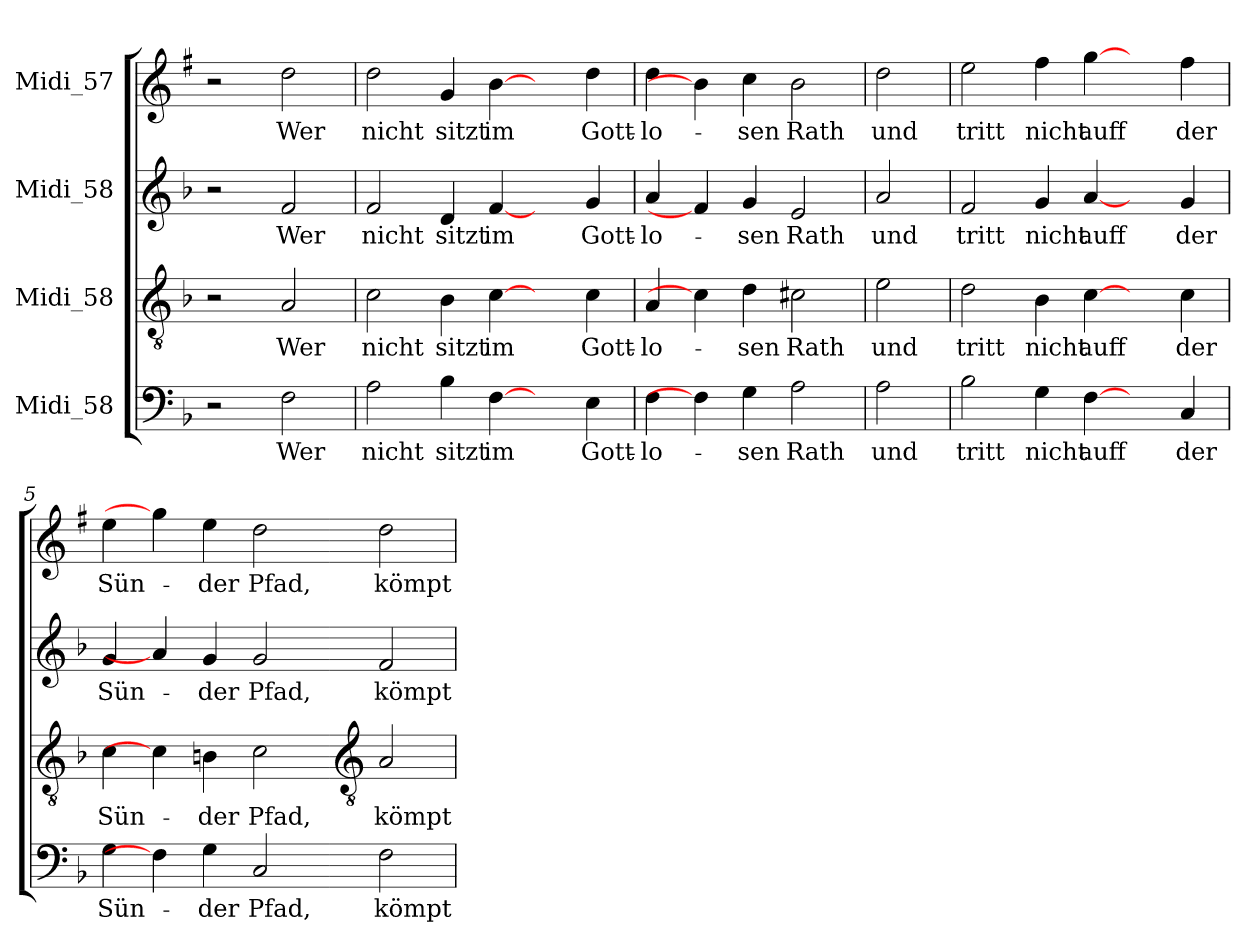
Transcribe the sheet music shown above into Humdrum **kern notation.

**kern	**text	**kern	**text	**kern	**text	**kern	**text
*part4	*part4	*part3	*part3	*part2	*part2	*part1	*part1
*staff4	*staff4	*staff3	*staff3	*staff2	*staff2	*staff1	*staff1
*I"Midi_58	*	*I"Midi_58	*	*I"Midi_58	*	*I"Midi_57	*
*clefF4	*	*clefGv2	*	*clefG2	*	*clefG2	*
*	*	*	*	*	*	*ITrd1c2	*
*k[b-]	*	*k[b-]	*	*k[b-]	*	*k[b-]	*
*F:	*	*F:	*	*F:	*	*F:	*
=	=	=	=	=	=	=	=
2r	.	2r	.	2r	.	2r	.
!	!LO:LY:b	!	!LO:LY:b	!	!LO:LY:b	!	!LO:LY:b
2F	Wer	2A	Wer	2f	Wer	2cc	Wer
=1	=1	=1	=1	=1	=1	=1	=1
!	!LO:LY:b	!	!LO:LY:b	!	!LO:LY:b	!	!LO:LY:b
2A	nicht	2c	nicht	2f	nicht	2cc	nicht
!	!LO:LY:b	!	!LO:LY:b	!	!LO:LY:b	!	!LO:LY:b
4B-	sitzt	4B-	sitzt	4d	sitzt	4f	sitzt
!	!LO:LY:b	!	!LO:LY:b	!	!LO:LY:b	!	!LO:LY:b
[4F	im	[4c	im	[4f	im	[4a	im
4ryy	.	4ryy	.	4ryy	.	4ryy	.
!	!LO:LY:b	!	!LO:LY:b	!	!LO:LY:b	!	!LO:LY:b
4E	Gott-	4c	Gott-	4g	Gott-	4cc	Gott-
=2	=2	=2	=2	=2	=2	=2	=2
!	!LO:LY:b	!	!LO:LY:b	!	!LO:LY:b	!	!LO:LY:b
4F	-lo-	4A	-lo-	4a	-lo-	4cc	-lo-
4F]	.	4c]	.	4f]	.	4a]	.
!	!LO:LY:b	!	!LO:LY:b	!	!LO:LY:b	!	!LO:LY:b
4G	-sen	4d	-sen	4g	-sen	4b-	-sen
!	!LO:LY:b	!	!LO:LY:b	!	!LO:LY:b	!	!LO:LY:b
2A	Rath	2c#X	Rath	2e	Rath	2a	Rath
=3	=3	=3	=3	=3	=3	=3	=3
!	!LO:LY:b	!	!LO:LY:b	!	!LO:LY:b	!	!LO:LY:b
2A	und	2e	und	2a	und	2cc	und
=4	=4	=4	=4	=4	=4	=4	=4
!	!LO:LY:b	!	!LO:LY:b	!	!LO:LY:b	!	!LO:LY:b
2B-	tritt	2d	tritt	2f	tritt	2dd	tritt
!	!LO:LY:b	!	!LO:LY:b	!	!LO:LY:b	!	!LO:LY:b
4G	nicht	4B-	nicht	4g	nicht	4ee	nicht
!	!LO:LY:b	!	!LO:LY:b	!	!LO:LY:b	!	!LO:LY:b
[4F	auff	[4c	auff	[4a	auff	[4ff	auff
4ryy	.	4ryy	.	4ryy	.	4ryy	.
!	!LO:LY:b	!	!LO:LY:b	!	!LO:LY:b	!	!LO:LY:b
4C	der	4c	der	4g	der	4ee	der
=5	=5	=5	=5	=5	=5	=5	=5
!	!LO:LY:b	!	!LO:LY:b	!	!LO:LY:b	!	!LO:LY:b
4G	Sün-	4c	Sün-	4g	Sün-	4dd	Sün-
4F]	.	4c]	.	4a]	.	4ff]	.
!	!LO:LY:b	!	!LO:LY:b	!	!LO:LY:b	!	!LO:LY:b
4G	-der	4Bn	-der	4g	-der	4dd	-der
!	!LO:LY:b	!	!LO:LY:b	!	!LO:LY:b	!	!LO:LY:b
2C	Pfad,	2c	Pfad,	2g	Pfad,	2cc	Pfad,
!!LO:LB:g=z
=6-	=6-	=6-	=6-	=6-	=6-	=6-	=6-
*	*	*clefGv2	*	*	*	*	*
!	!LO:LY:b	!	!LO:LY:b	!	!LO:LY:b	!	!LO:LY:b
2F	kömpt	2A	kömpt	2f	kömpt	2cc	kömpt
=	=	=	=	=	=	=	=
*-	*-	*-	*-	*-	*-	*-	*-
